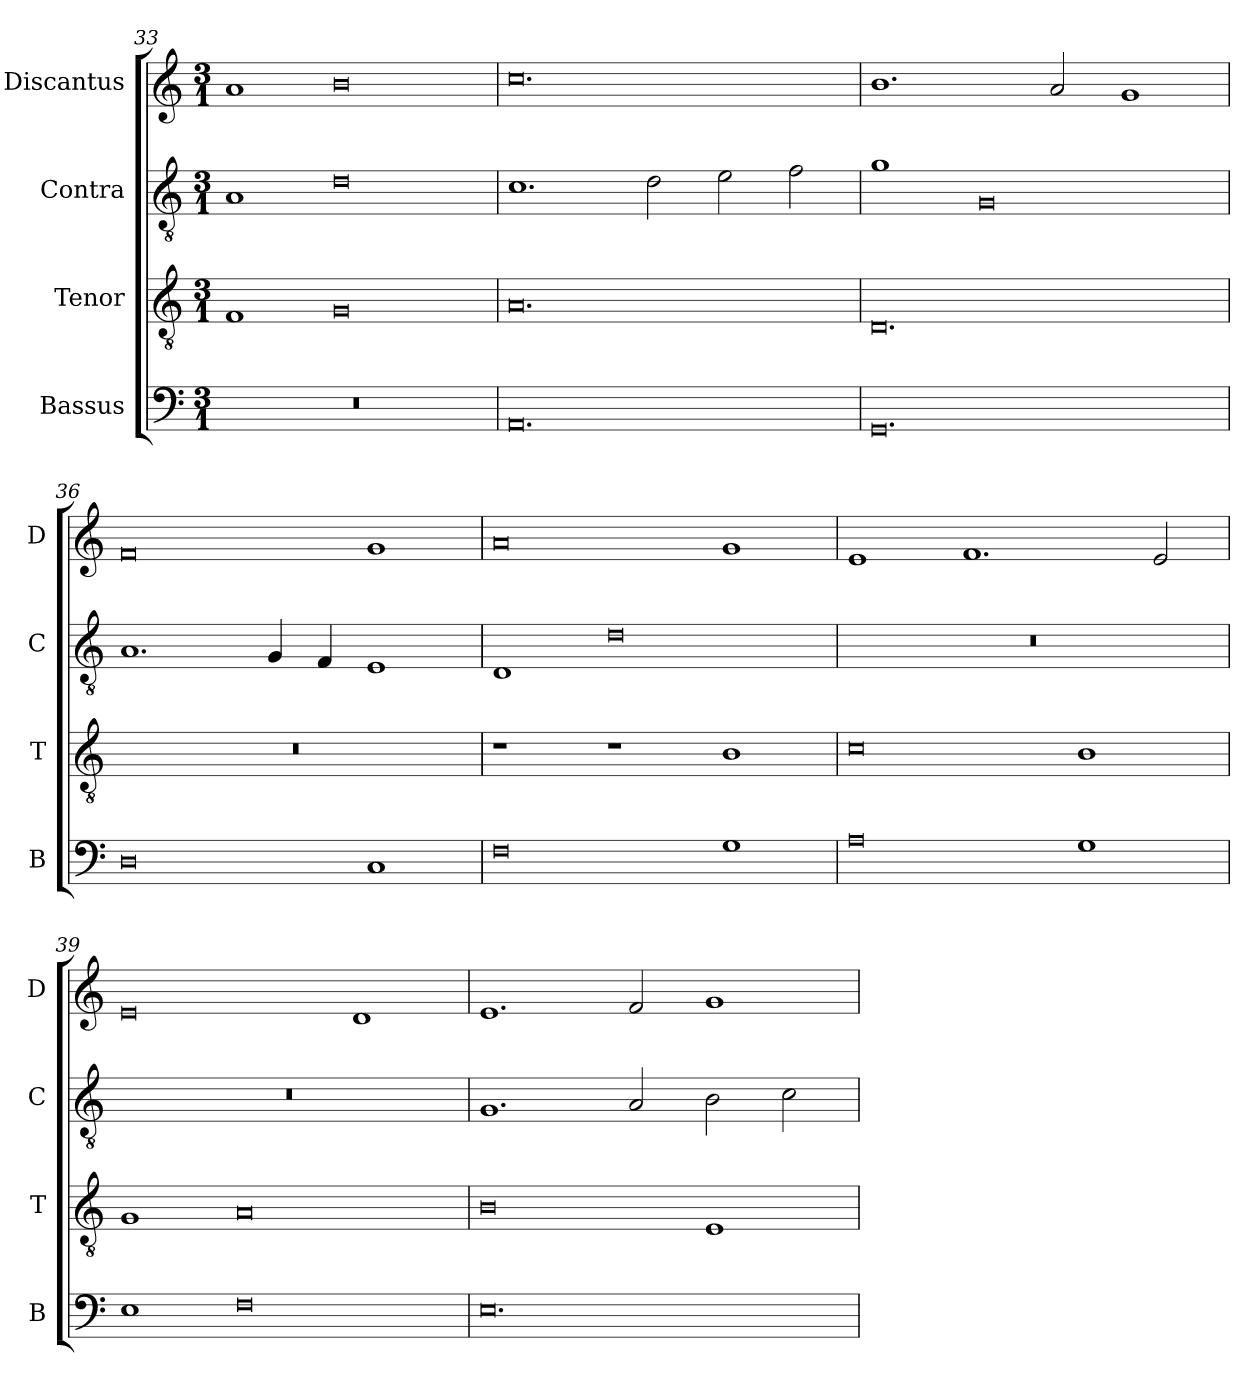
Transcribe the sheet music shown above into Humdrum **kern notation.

**kern	**kern	**kern	**kern
*part4	*part3	*part2	*part1
*staff4	*staff3	*staff2	*staff1
*I"Bassus	*I"Tenor	*I"Contra	*I"Discantus
*I'B	*I'T	*I'C	*I'D
*clefF4	*clefGv2	*clefGv2	*clefG2
*k[]	*k[]	*k[]	*k[]
*M3/1	*M3/1	*M3/1	*M3/1
=33	=33	=33	=33
0.r	1F	1A	1a
.	0G	0d	0b
=34	=34	=34	=34
0.AA	0.A	1.c	0.cc
.	.	2d\	.
.	.	2e\	.
.	.	2f\	.
=35	=35	=35	=35
0.GG	0.D	1g	1.b
.	.	0G	.
.	.	.	2a/
.	.	.	1g
=36	=36	=36	=36
0D	0.r	1.A	0f
.	.	4G/	.
.	.	4F/	.
1C	.	1E	1g
=37	=37	=37	=37
0F	1r	1D	0a
.	1r	0d	.
1G	1B	.	1g
=38	=38	=38	=38
0A	0c	0.r	1e
.	.	.	1.f
1G	1B	.	.
.	.	.	2e/
=39	=39	=39	=39
1E	1G	0.r	0e
0F	0A	.	.
.	.	.	1d
=40	=40	=40	=40
0.E	0B	1.G	1.e
.	.	2A/	2f/
.	1E	2B\	1g
.	.	2c\	.
=	=	=	=
*-	*-	*-	*-
